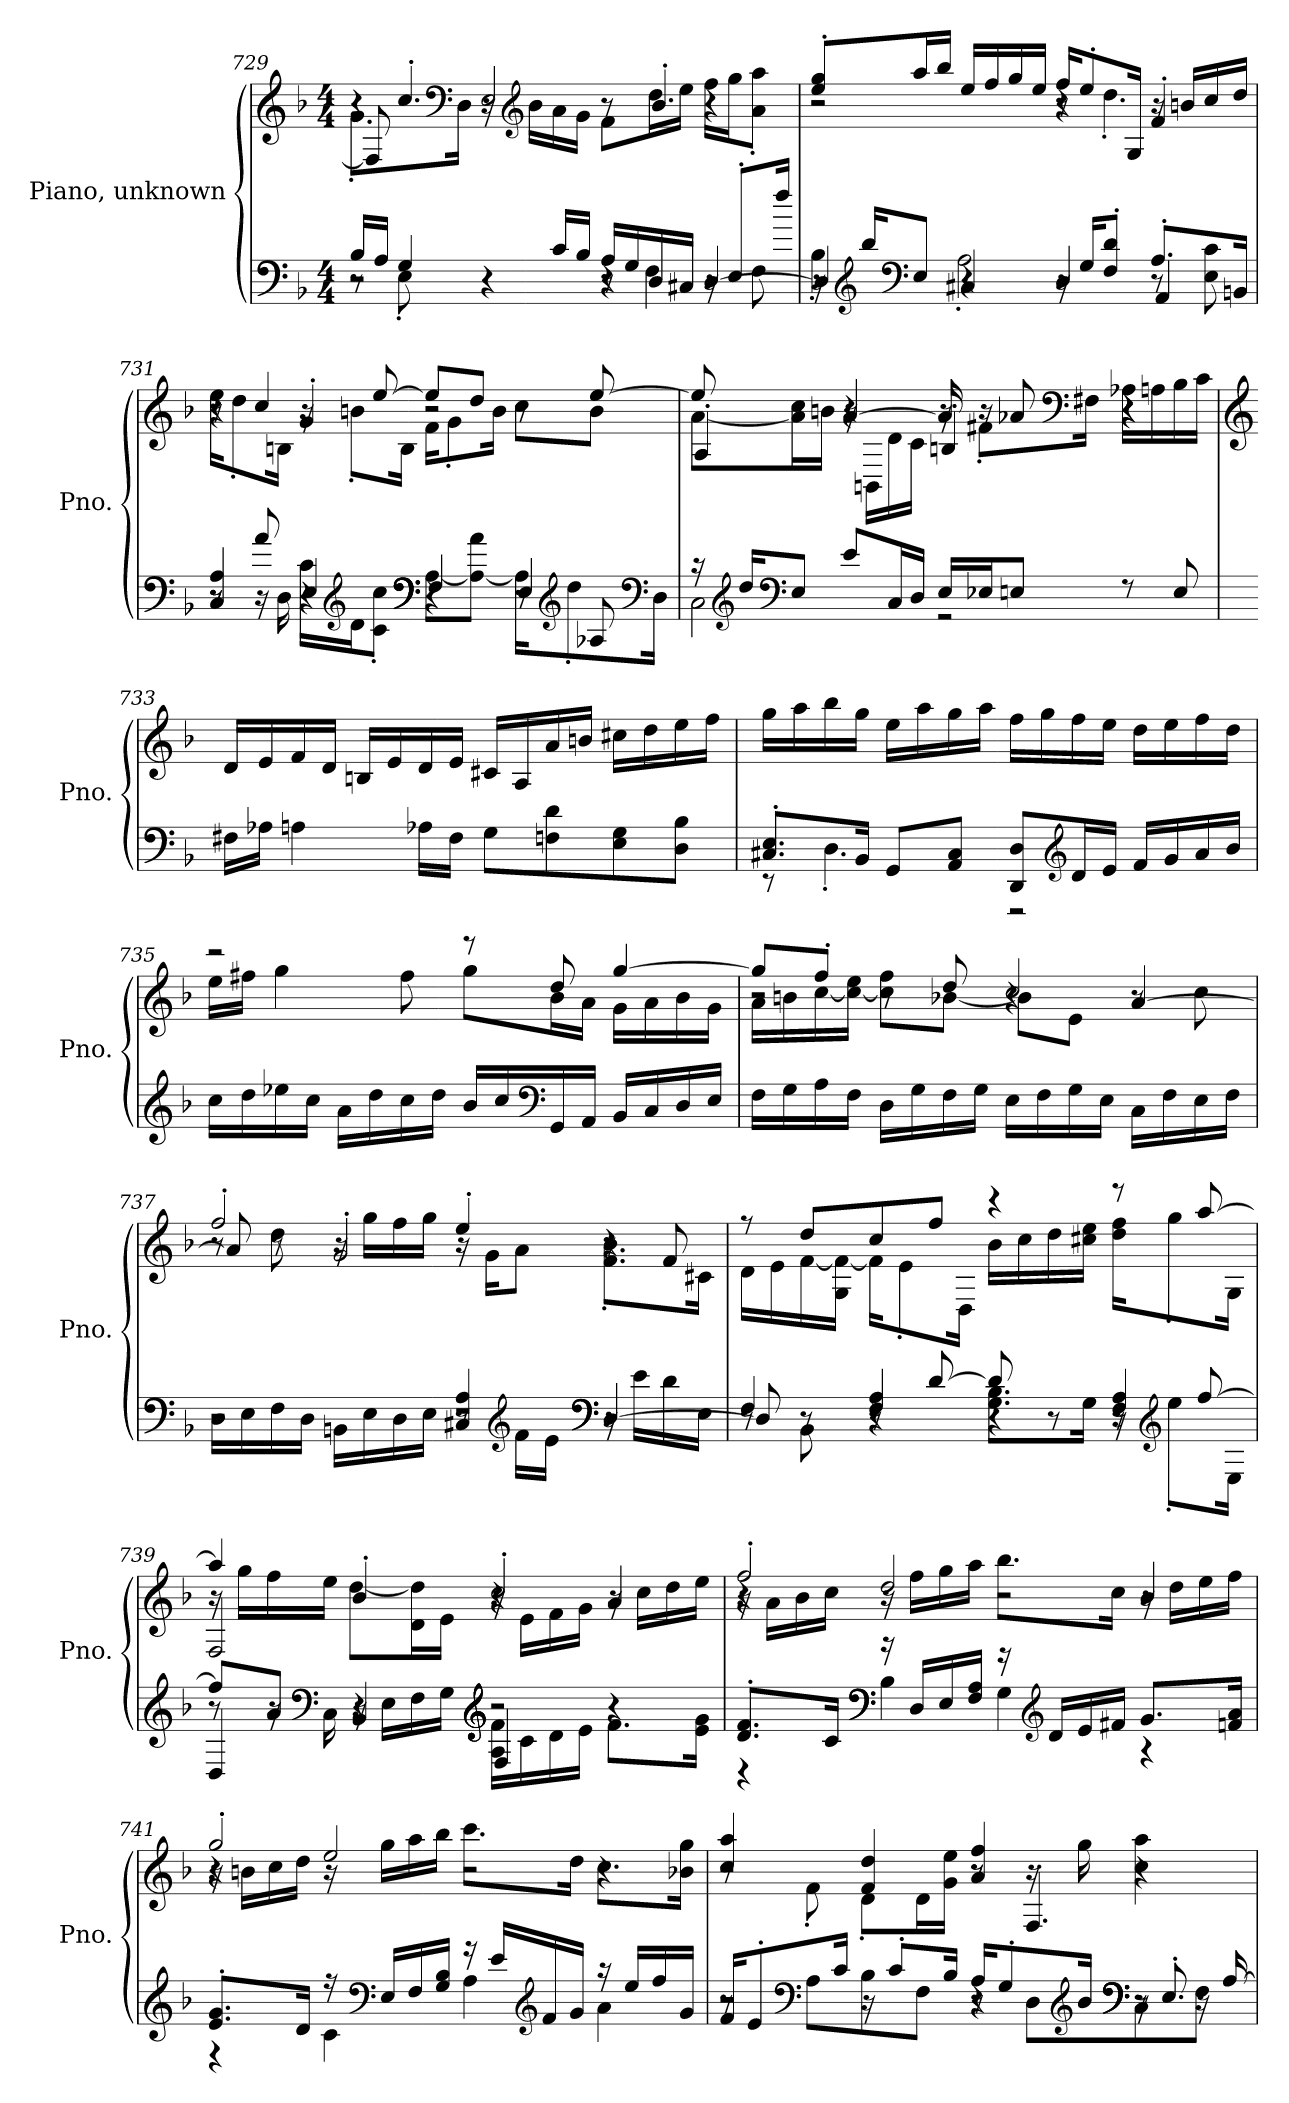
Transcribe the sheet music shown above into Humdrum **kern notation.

**kern	**kern
*part1	*part1
*staff2	*staff1
*I"Piano, unknown	*
*I'Pno.	*
*clefF4	*clefG2
*k[b-]	*k[b-]
*M4/4	*M4/4
=729	=729
*^	*^
*	*^	*	*^
16B-/LL	8r	2r	4r	8.g'\L	8F/]
16A/JJ	.	.	.	.	.
4G/	8E'\	.	.	.	4.cc'/
*	*	*	*clefF4	*	*
.	.	.	.	16D\Jk	.
.	4r	.	2E/	16r	.
*	*	*	*clefG2	*	*
.	.	.	.	16b-\LL	.
16c/LL	.	.	.	16a\	.
16B-/JJ	.	.	.	16g\JJ	.
16A/LL	8r	4r	.	8f\L	8r
16G/	.	.	.	.	.
16D/	4F\	.	.	16dd\L	4.b-'/
16C#X/JJ	.	.	.	16ee\JJ	.
16r	.	[4D/	4r	16ff\LL	.
8E'/L	.	.	.	16gg\J	.
.	8F\	.	.	8a\' 8aa\'J	.
16ff/Jk	.	.	.	.	.
!!LO:LB:g=z	!!	!!
=730	=730	=730	=730	=730	=730
16r	4B-'\	4D/]	8ee/' 8gg/'L	2r	2r
*clefG2	*	*	*	*	*
16bb-/KL	.	.	.	.	.
*clefF4	*	*	*	*	*
8E/J	.	.	16aa/L	.	.
.	.	.	16bb-/JJ	.	.
4C#X/	2A'\	4r	16ee/LL	.	.
.	.	.	16ff/	.	.
.	.	.	16gg/	.	.
.	.	.	16ee/JJ	.	.
16r	.	4D/	16ff/KL	8r	4r
16G/KL	.	.	8ee'/	.	.
8F/' 8d/'J	.	.	.	4.dd'\	.
.	.	.	16G/Jk	.	.
8.A'/L	8r	4AA/	16r	.	4f'/
.	.	.	16bn/LL	.	.
.	8E\ 8c\	.	16cc/	.	.
16BBn/Jk	.	.	16dd/JJ	.	.
!!LO:LB:g=z	!!	!!
=731	=731	=731	=731	=731	=731
8r	8r	4C/ 4A/	8r	16ee\KL	4r
.	.	.	.	8dd'\	.
8a/	16r	.	4cc/	.	.
.	16D\	.	.	16Bn\Jk	.
4r	16c\LL	4E/	.	16r	4g'/
*clefG2	*	*	*	*	*
.	16d\J	.	.	8bn'\L	.
.	8c\' 8cc\'J	.	[8ee/	.	.
.	.	.	.	16B\Jk	.
*clefF4	*	*	*	*	*
4r	[8A\L	4F/	8ee/L]	16f\KL	2r
.	.	.	.	8g'\	.
.	8A\_ 8a\J	.	8dd/J	.	.
.	.	.	.	16b\Jk	.
8r	16A\KL]	4E/	8r	8cc\L	.
*clefG2	*	*	*	*	*
.	8dd'\	.	.	.	.
8A-X/	.	.	[8ee/	8b\J	.
*clefF4	*	*	*	*	*
.	16D\Jk	.	.	.	.
*	*v	*v	*	*	*
!!LO:LB:g=z	!!	!!
=732	=732	=732	=732	=732
16r	2C\	8ee/]	[8a\L	4A'/
*clefG2	*	*	*	*
16dd/KL	.	.	.	.
*clefF4	*	*	*	*
8E/J	.	8r	16a\] 16cc\L	.
.	.	.	16bn\JJ	.
8e/L	.	[4a/	16r	4r
.	.	.	16BBn\LL	.
16C/L	.	.	16d\	.
16D/JJ	.	.	16c\JJ	.
16E/LL	2r	16a/]	16r	4Bn'/
16E-X/J	.	16r	8f#X'\L	.
8En/J	.	8a-X/	.	.
*	*	*clefF4	*	*
.	.	.	16F#X\Jk	.
8r	.	4r	16A-X\LL	4r
.	.	.	16An\	.
8E/	.	.	16B\	.
.	.	.	16c\JJ	.
*v	*v	*	*	*
*	*v	*v	*v
!!LO:LB:g=z
=733	=733
*	*clefG2
16F#X\LL	16d/LL
16A-X\JJ	16e/
4An\	16f/
.	16d/JJ
.	16Bn/LL
.	16e/
16A-X\LL	16d/
16F#\JJ	16e/JJ
8G\L	16c#X/LL
.	16A/
8Fn\ 8d\	16a/
.	16bn/JJ
8E\ 8G\	16cc#X\LL
.	16dd\
8D\ 8B-\J	16ee\
.	16ff\JJ
=734	=734
*^	*
8.C#X/' 8.E/'L	8r	16gg\LL
.	.	16aa\
.	4.D'\	16bb-\
16BB-/Jk	.	16gg\JJ
8GG/L	.	16ee\LL
.	.	16aa\
8AA/ 8C#/J	.	16gg\
.	.	16aa\JJ
8DD/ 8D/L	2r	16ff\LL
.	.	16gg\
*clefG2	*	*
16d/L	.	16ff\
16e/JJ	.	16ee\JJ
16f/LL	.	16dd\LL
16g/	.	16ee\
16a/	.	16ff\
16b-/JJ	.	16dd\JJ
*v	*v	*
!!LO:PB:g=z
=735	=735
*	*^
16cc\LL	2r	16ee\LL
16dd\	.	16ff#X\JJ
16ee-X\	.	4gg\
16cc\JJ	.	.
16a\LL	.	.
16dd\	.	.
16cc\	.	8ff#\
16dd\JJ	.	.
16b-/LL	8r	8gg\L
16cc/	.	.
*clefF4	*	*
16GG/	8dd/	16b-\L
16AA/JJ	.	16a\JJ
16BB-/LL	[4gg/	16g\LL
16C/	.	16a\
16D/	.	16b-\
16E/JJ	.	16g\JJ
=736	=736	=736
*	*	*^
16F\LL	8gg/L]	16a\LL	2r
16G\	.	16bn\	.
16A\	8ff'/J	[16cc\	.
16F\JJ	.	16cc\_ 16ee\JJ	.
16D\LL	8r	8cc\] 8ff\L	.
16G\	.	.	.
16F\	8dd/	[8b-X\J	.
16G\JJ	.	.	.
16E\LL	2cc/	8b-\L]	4r
16F\	.	.	.
16G\	.	8e\J	.
16E\JJ	.	.	.
16C\LL	.	8r	[4a/
16F\	.	.	.
16E\	.	8cc\	.
16F\JJ	.	.	.
!!LO:LB:g=z	!!	!!
=737	=737	=737	=737
*^	*	*	*
*	*^	*	*	*
1r	16D\LL	2r	2ff'/	8r	8a/]
.	16E\	.	.	.	.
.	16F\	.	.	8dd\	8r
.	16D\JJ	.	.	.	.
.	16BBn\LL	.	.	16r	2g'/
.	16E\	.	.	16gg\LL	.
.	16D\	.	.	16ff\	.
.	16E\JJ	.	.	16gg\JJ	.
.	8r	4C#X/ 4A/	4ee'/	16r	.
.	.	.	.	16g\KL	.
*clefG2	*	*	*	*	*
.	16f\LL	.	.	8a\J	.
.	16e\JJ	.	.	.	.
*clefF4	*	*	*	*	*
.	16r	[4D/	4r	8.f\' 8.b-\'L	8r
.	16e\LL	.	.	.	.
.	16d\	.	.	.	8f/
.	16E\JJ	.	.	16c#X\Jk	.
*	*	*	*	*v	*v
=738	=738	=738	=738	=738
4F/	8r	8D/]	8r	16d\LL
.	.	.	.	16e\
.	8BB-\	8r	8dd/L	[16f\
.	.	.	.	16G\ 16f\_JJ
8r	4r	4F/ 4A/	8cc/	16f\KL]
.	.	.	.	8e'\
[8d/	.	.	8ff/J	.
.	.	.	.	16D\Jk
8d/]	8.G\ 8.B-\L	4r	4r	16b-\LL
.	.	.	.	16cc\
8r	.	.	.	16dd\
.	16G\Jk	.	.	16cc#X\ 16ee\JJ
8r	16r	4F/ 4A/	8r	16dd\ 16ff\KL
*clefG2	*	*	*	*
.	8ee'\L	.	.	8gg'\
[8ff/	.	.	[8aa/	.
.	16E\Jk	.	.	16G\Jk
!!LO:LB:g=z
=739	=739	=739	=739	=739
*	*	*	*	*^
8ff/L]	8r	4D/	4aa/]	16r	2F/
.	.	.	.	16gg\LL	.
8a/J	16r	.	.	16ff\	.
*clefF4	*	*	*	*	*
.	16C\	.	.	16ee\JJ	.
4r	16r	4BB-/	4b-'/	[8dd\L	.
.	16E\LL	.	.	.	.
.	16F\	.	.	16d\ 16dd\]L	.
.	16G\JJ	.	.	16e\JJ	.
*clefG2	*	*	*	*	*
2r	16A\ 16f\LL	4F/	2cc'/	16r	4r
.	16c\	.	.	16e\LL	.
.	16d\	.	.	16f\	.
.	16e\JJ	.	.	16g\JJ	.
.	8.f\L	4r	.	16r	4a/
.	.	.	.	16cc\LL	.
.	.	.	.	16dd\	.
.	16e\ 16g\Jk	.	.	16ee\JJ	.
*	*v	*v	*	*	*
=740	=740	=740	=740	=740
8.d/' 8.f/'L	4r	2ff'/	16r	4r
.	.	.	16a\LL	.
.	.	.	16b-\	.
16c/Jk	.	.	16cc\JJ	.
*clefF4	*	*	*	*
16r	4B-\	.	16r	2dd/
16D/LL	.	.	16ff\LL	.
16E/	.	.	16gg\	.
16F/ 16A/JJ	.	.	16aa\JJ	.
16r	4G\	2r	8.bb-\L	.
*clefG2	*	*	*	*
16d/LL	.	.	.	.
16e/	.	.	.	.
16f#X/JJ	.	.	16cc\Jk	.
8.g/L	4r	.	16r	4b-/
.	.	.	16dd\LL	.
.	.	.	16ee\	.
16fn/ 16a/Jk	.	.	16ff\JJ	.
!!LO:LB:g=z	!!	!!
=741	=741	=741	=741	=741
8.e/' 8.g/'L	4r	2gg'/	16r	4r
.	.	.	16bn\LL	.
.	.	.	16cc\	.
16d/Jk	.	.	16dd\JJ	.
16r	4c\	.	16r	2ee/
*clefF4	*	*	*	*
16E/LL	.	.	16gg\LL	.
16F/	.	.	16aa\	.
16G/ 16B-/JJ	.	.	16bb-\JJ	.
16r	4A\	2r	8.ccc\L	.
16e/LL	.	.	.	.
*clefG2	*	*	*	*
16f/	.	.	.	.
16g/JJ	.	.	16dd\Jk	.
16r	4a\	.	8.cc\L	4r
16ee/LL	.	.	.	.
16ff/	.	.	.	.
16g/JJ	.	.	16b-X\ 16gg\Jk	.
=742	=742	=742	=742	=742
*	*^	*	*	*
16f/KL	8r	2r	4cc/ 4aa/	8r	2r
8e'/	.	.	.	.	.
*clefF4	*	*	*	*	*
.	8A\L	.	.	8f'\	.
16c/Jk	.	.	.	.	.
16r	8B-\	.	4f/ 4dd/	8d'\L	.
8c'/L	.	.	.	.	.
.	8F\J	.	.	16d\L	.
16B-/Jk	.	.	.	16g\ 16ee\JJ	.
16A/KL	8r	4r	4a/ 4ff/	8r	8r
8G'/	.	.	.	.	.
.	8D\L	.	.	16r	4.F'/
*clefG2	*	*	*	*	*
16b-/Jk	.	.	.	16gg\	.
*clefF4	*	*	*	*	*
16r	8C\	8r	4r	4cc\ 4aa\	.
8.E'/	.	.	.	.	.
.	8F\J	16r	.	.	.
.	.	[16A/	.	.	.
*v	*v	*v	*	*	*
*	*v	*v	*v
=	=
*-	*-
